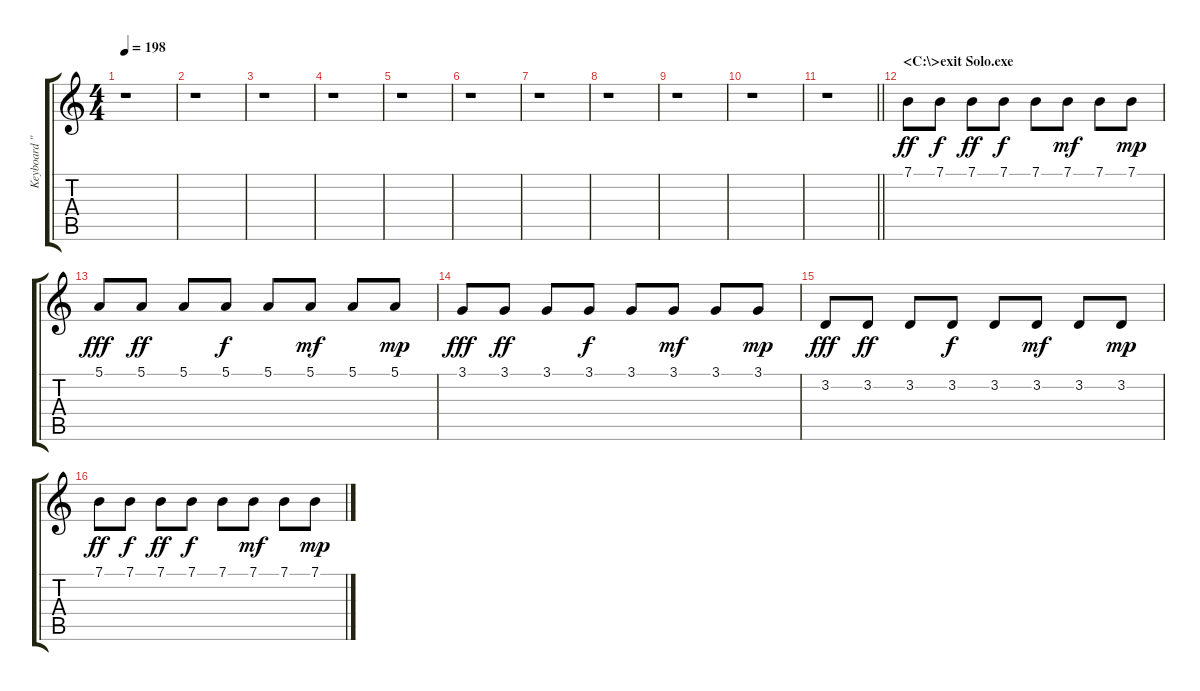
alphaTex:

\track ("Keyboard \"DahDahDahdahdah\"" "Keyboard \"") {instrument synthvoice}
\staff {score tabs}
\tuning (E4 B3 G3 D3 A2 D2) {hide}
\ts (4 4)
\tempo 198
\clef g2
\ks c
r.1{dy ff} |
r.1 |
r.1 |
r.1 |
r.1 |
r.1 |
r.1 |
r.1 |
r.1 |
r.1 |
\barLineRight lightlight
r.1 |
\section ("" "<C:\\>exit Solo.exe")
7.1.8 7.1.8{dy f} 7.1.8{dy ff} 7.1.8{dy f} 7.1.8 7.1.8{dy mf} 7.1.8 7.1.8{dy mp} |
5.1.8{dy fff} 5.1.8{dy ff} 5.1.8 5.1.8{dy f} 5.1.8 5.1.8{dy mf} 5.1.8 5.1.8{dy mp} |
3.1.8{dy fff} 3.1.8{dy ff} 3.1.8 3.1.8{dy f} 3.1.8 3.1.8{dy mf} 3.1.8 3.1.8{dy mp} |
3.2.8{dy fff} 3.2.8{dy ff} 3.2.8 3.2.8{dy f} 3.2.8 3.2.8{dy mf} 3.2.8 3.2.8{dy mp} |
7.1.8{dy ff} 7.1.8{dy f} 7.1.8{dy ff} 7.1.8{dy f} 7.1.8 7.1.8{dy mf} 7.1.8 7.1.8{dy mp}
